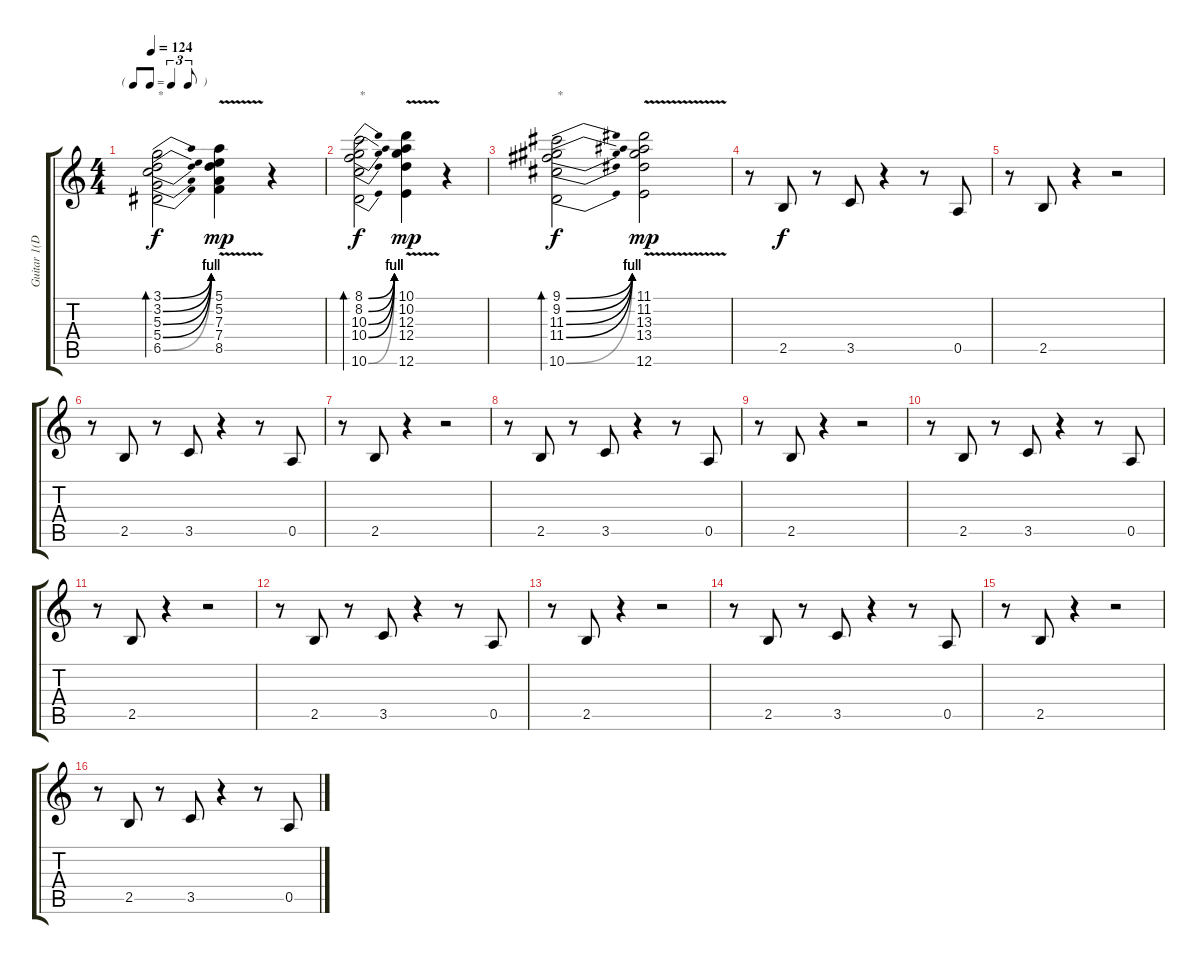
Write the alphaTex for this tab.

\track ("Guitar 1(Doubled)" "Guitar 1(D") {instrument distortionguitar}
\staff {score tabs}
\tuning (E4 B3 G3 D3 A2 E2) {hide}
\ts (4 4)
\tf triplet8th
\tempo 124
\clef g2
\ks c
(3.1{be (bend 0 0 60 4)} 3.2{be (bend 0 0 60 4)} 5.3{be (bend 0 0 60 4)} 5.4{be (bend 0 0 60 4)} 6.5{be (bend 0 0 60 4)}).2{bd 60 txt "*" dy f} (5.1{v} 5.2{v} 7.3{v} 7.4{v} 8.5{v}).4{dy mp} r.4 |
(8.1{be (bend 0 0 60 4)} 8.2{be (bend 0 0 60 4)} 10.3{be (bend 0 0 60 4)} 10.4{be (bend 0 0 60 4)} 10.6{be (bend 0 0 60 4)}).2{bd 60 txt "*" dy f} (10.1{v} 10.2{v} 12.3{v} 12.4{v} 12.6{v}).4{dy mp} r.4 |
(9.1{be (bend 0 0 60 4)} 9.2{be (bend 0 0 60 4)} 11.3{be (bend 0 0 60 4)} 11.4{be (bend 0 0 60 4)} 10.6{be (bend 0 0 60 4)}).2{bd 60 txt "*" dy f} (11.1{v} 11.2{v} 13.3{v} 13.4{v} 12.6{v}).2{dy mp} |
r.8{instrument distortionguitar} 2.5.8{dy f} r.8 3.5.8 r.4 r.8 0.5.8 |
r.8 2.5.8 r.4 r.2 |
r.8 2.5.8 r.8 3.5.8 r.4 r.8 0.5.8 |
r.8 2.5.8 r.4 r.2 |
r.8 2.5.8 r.8 3.5.8 r.4 r.8 0.5.8 |
r.8 2.5.8 r.4 r.2 |
r.8 2.5.8 r.8 3.5.8 r.4 r.8 0.5.8 |
r.8 2.5.8 r.4 r.2 |
r.8 2.5.8 r.8 3.5.8 r.4 r.8 0.5.8 |
r.8 2.5.8 r.4 r.2 |
r.8 2.5.8 r.8 3.5.8 r.4 r.8 0.5.8 |
r.8 2.5.8 r.4 r.2 |
r.8 2.5.8 r.8 3.5.8 r.4 r.8 0.5.8
